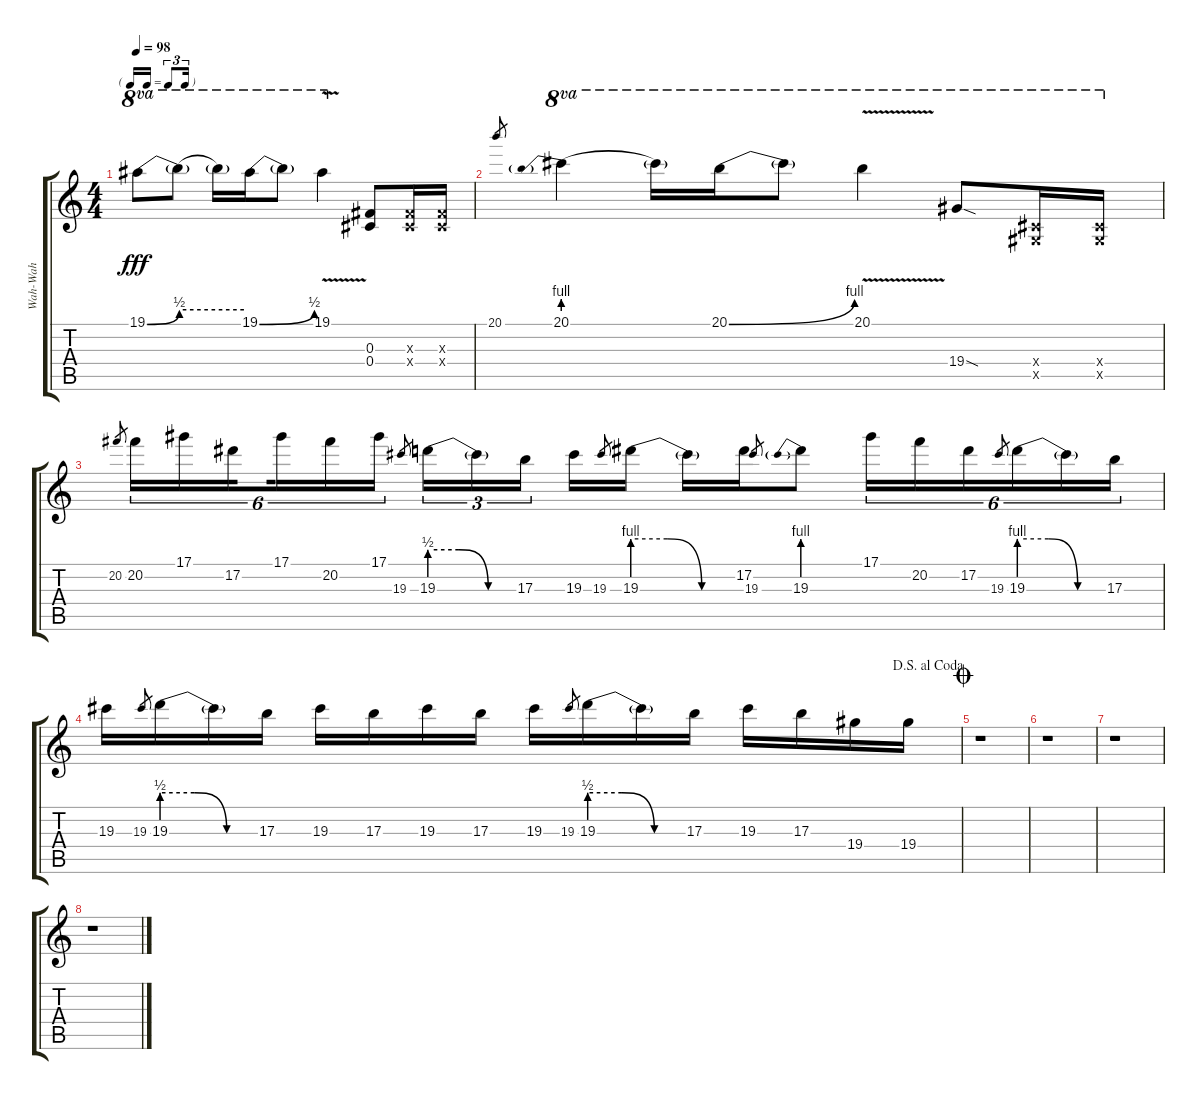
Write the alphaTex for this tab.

\track ("Wah-Wah" "Wah-Wah") {instrument overdrivenguitar}
\staff {score tabs}
\tuning (Eb4 Bb3 Gb3 Db3 Ab2 Eb2) {hide}
\ts (4 4)
\tf triplet16th
\tempo 98
\clef g2
\ks c
19.1{be (bend 0 0 60 2)}.8{ot 8va dy fff} 19.1{be (hold 0 2 60 2) t}.8{ot 8va} 19.1{t}.16{ot 8va} 19.1{be (bend 0 0 60 2)}.16{ot 8va} 19.1{t}.8{ot 8va} 19.1{v}.4{ot 8va} (0.3 0.4).8 (0.3{x} 0.4{x}).16 (0.3{x} 0.4{x}).16 |
20.1.8{gr} 20.1{be (prebend 0 4 60 4)}.4{ot 8va} 20.1{t}.16{ot 8va} 20.1{be (bend 0 0 60 4)}.16{ot 8va} 20.1{t}.8{ot 8va} 20.1{v}.4{ot 8va} 19.4{sod}.8{ot 8va} (12.4{x} 12.5{x}).16{ot 8va} (12.4{x} 12.5{x}).16{ot 8va} |
20.2.8{gr} 20.2.16{tu (6 4)} 17.1.16{tu (6 4)} 17.2.16{tu (6 4) beam splitsecondary} 17.1.16{tu (6 4)} 20.2.16{tu (6 4)} 17.1.16{tu (6 4)} 19.3.8{gr} 19.3{be (custom 0 2 20 2 40 0 60 0)}.16{tu (3 2)} 19.3{t}.16{tu (3 2)} 17.3.16{tu (3 2) beam splitsecondary} 19.3.16 19.3.8{gr} 19.3{be (custom 0 4 20 4 40 0 60 0)}.16 19.3{t}.16 17.2.16 19.3.8{gr} 19.3{be (prebend 0 4 60 4)}.8 17.1.16{tu (6 4)} 20.2.16{tu (6 4)} 17.2.16{tu (6 4)} 19.3.8{gr beam splitsecondary} 19.3{be (custom 0 4 20 4 40 0 60 0)}.16{tu (6 4)} 19.3{t}.16{tu (6 4)} 17.3.16{tu (6 4)} |
\jump dalsegnoalcoda
19.3.16 19.3.8{gr} 19.3{be (custom 0 2 20 2 40 0 60 0)}.16 19.3{t}.16 17.3.16 19.3.16 17.3.16 19.3.16 17.3.16 19.3.16 19.3.8{gr} 19.3{be (custom 0 2 20 2 40 0 60 0)}.16 19.3{t}.16 17.3.16 19.3.16 17.3.16 19.4.16 19.4.16 |
\jump coda
r.1 |
r.1 |
r.1 |
r.1
